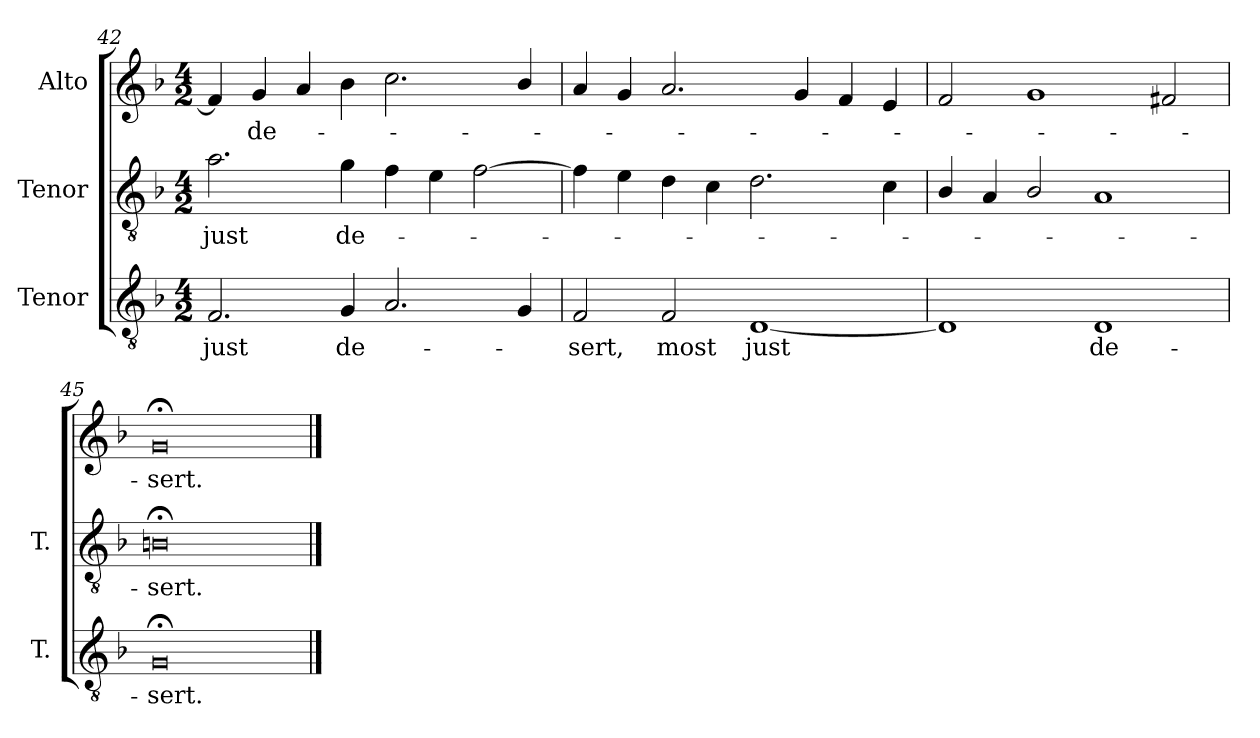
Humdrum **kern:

**kern	**text	**kern	**text	**kern	**text
*part3	*part3	*part2	*part2	*part1	*part1
*staff3	*staff3	*staff2	*staff2	*staff1	*staff1
*I"Tenor	*	*I"Tenor	*	*I"Alto	*
*I'T.	*	*I'T.	*	*	*
*clefGv2	*	*clefGv2	*	*clefG2	*
*ITrd7c12	*	*ITrd7c12	*	*	*
*k[b-]	*	*k[b-]	*	*k[b-]	*
*F:	*	*F:	*	*F:	*
*M4/2	*	*M4/2	*	*M4/2	*
=42	=42	=42	=42	=42	=42
!	!LO:LY:b:color=#000000	!	!	!	!
!	!	!	!LO:LY:b:color=#000000	!	!
2.FFi/	just	2.Ai\	just	4fi/]	.
!	!	!	!	!	!LO:LY:b:color=#000000
.	.	.	.	4gi/	de-
.	.	.	.	4ai/	.
!	!LO:LY:b:color=#000000	!	!	!	!
!	!	!	!LO:LY:b:color=#000000	!	!
4GGi/	de-	4Gi\	de-	4b-i\	.
2.AAi/	.	4Fi\	.	2.cci\	.
.	.	4Ei\	.	.	.
.	.	[2Fi\	.	.	.
4GGi/	.	.	.	4b-i/	.
=43	=43	=43	=43	=43	=43
!	!LO:LY:b:color=#000000	!	!	!	!
2FFi/	-sert,	4Fi\]	.	4ai/	.
.	.	4Ei\	.	4gi/	.
!	!LO:LY:b:color=#000000	!	!	!	!
2FFi/	most	4Di\	.	2.ai/	.
.	.	4Ci\	.	.	.
!	!LO:LY:b:color=#000000	!	!	!	!
[1DDi	just	2.Di\	.	.	.
.	.	.	.	4gi/	.
.	.	.	.	4fi/	.
.	.	4Ci\	.	4ei/	.
=44	=44	=44	=44	=44	=44
1DDi]	.	4BB-i/	.	2fi/	.
.	.	4AAi/	.	.	.
.	.	2BB-i/	.	1gi	.
!	!LO:LY:b:color=#000000	!	!	!	!
1DDi	de-	1AAi	.	.	.
.	.	.	.	2f#Xi/	.
=45	=45	=45	=45	=45	=45
!	!LO:LY:b:color=#000000	!	!	!	!
!	!	!	!LO:LY:b:color=#000000	!	!
!	!	!	!	!	!LO:LY:b:color=#000000
0GG;i	-sert.	0BBn;i	-sert.	0g;i	-sert.
==	==	==	==	==	==
*-	*-	*-	*-	*-	*-
